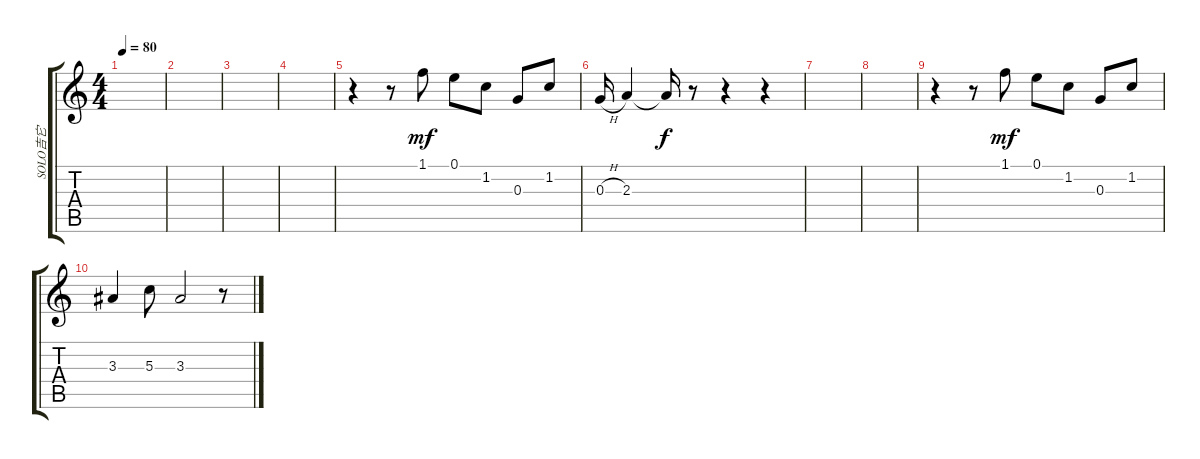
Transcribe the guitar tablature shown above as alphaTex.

\track ("SOLO吉它" "SOLO吉它") {instrument overdrivenguitar}
\staff {score tabs}
\tuning (E4 B3 G3 D3 A2 E2) {hide}
\ts (4 4)
\tempo 80
\clef g2
\ks c
|
|
|
|
r.4 r.8 1.1.8{dy mf} 0.1.8 1.2.8 0.3.8 1.2.8 |
0.3{h}.16 2.3.4 2.3{t}.16{dy f} r.8 r.4 r.4 |
|
|
r.4 r.8 1.1.8{dy mf} 0.1.8 1.2.8 0.3.8 1.2.8 |
3.3.4 5.3.8 3.3.2 r.8
